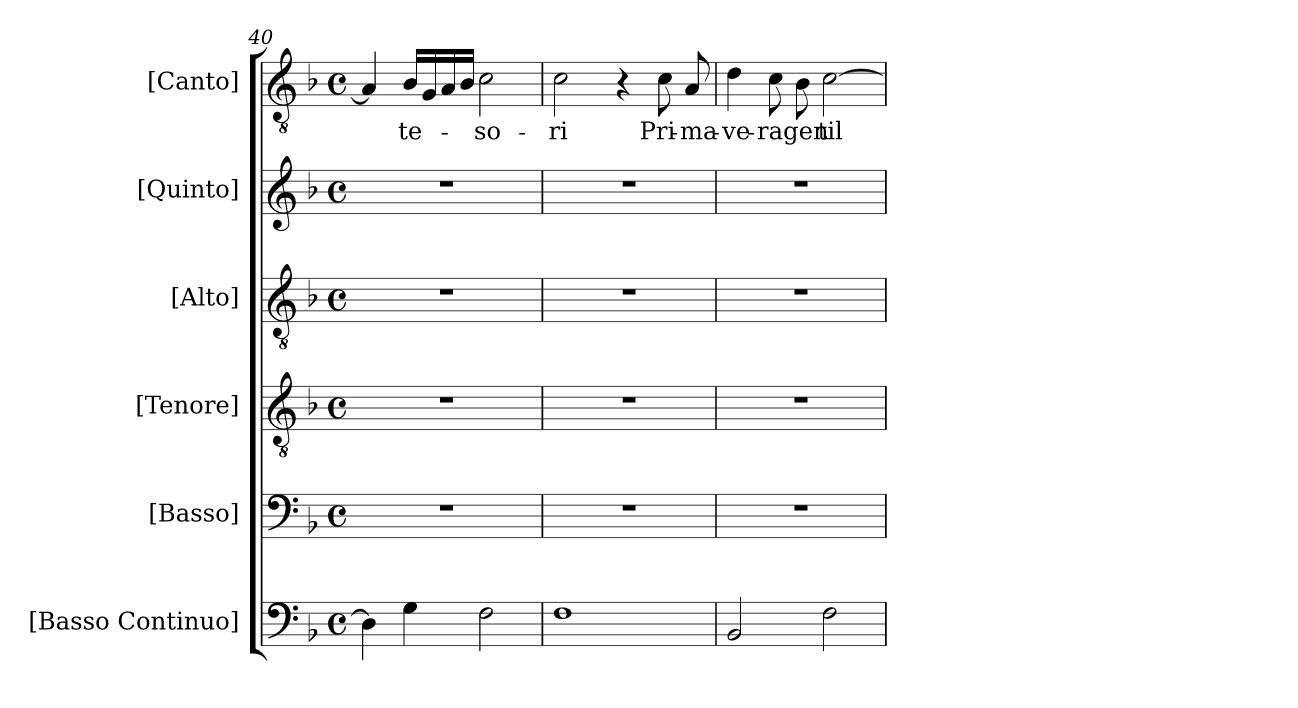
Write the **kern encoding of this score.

**kern	**kern	**kern	**kern	**kern	**kern	**text
*part6	*part5	*part4	*part3	*part2	*part1	*part1
*staff6	*staff5	*staff4	*staff3	*staff2	*staff1	*staff1
*I"[Basso Continuo]	*I"[Basso]	*I"[Tenore]	*I"[Alto]	*I"[Quinto]	*I"[Canto]	*
*clefF4	*clefF4	*clefGv2	*clefGv2	*clefG2	*clefGv2	*
*k[b-]	*k[b-]	*k[b-]	*k[b-]	*k[b-]	*k[b-]	*
*F:	*F:	*F:	*F:	*F:	*F:	*
*M4/4	*M4/4	*M4/4	*M4/4	*M4/4	*M4/4	*
*met(c)	*met(c)	*met(c)	*met(c)	*met(c)	*met(c)	*
=40	=40	=40	=40	=40	=40	=40
4D\]	1r	1r	1r	1r	4A/]	.
!	!	!	!	!	!	!LO:LY:b
4G\	.	.	.	.	16B-/LL	te-
.	.	.	.	.	16G/	.
.	.	.	.	.	16A/	.
.	.	.	.	.	16B-/JJ	.
!	!	!	!	!	!	!LO:LY:b
2F\	.	.	.	.	2c\	-so-
=41	=41	=41	=41	=41	=41	=41
!	!	!	!	!	!	!LO:LY:b
1F	1r	1r	1r	1r	2c\	-ri
.	.	.	.	.	4r	.
!	!	!	!	!	!	!LO:LY:b
.	.	.	.	.	8c\	Pri-
!	!	!	!	!	!	!LO:LY:b:rj
.	.	.	.	.	8A/	-ma-
=42	=42	=42	=42	=42	=42	=42
!	!	!	!	!	!	!LO:LY:b
2BB-/	1r	1r	1r	1r	4d\	-ve-
!	!	!	!	!	!	!LO:LY:b
.	.	.	.	.	8c\	-ragen
.	.	.	.	.	8B-\	.
!	!	!	!	!	!	!LO:LY:b
2F\	.	.	.	.	[>2c\	til
=	=	=	=	=	=	=
*-	*-	*-	*-	*-	*-	*-
